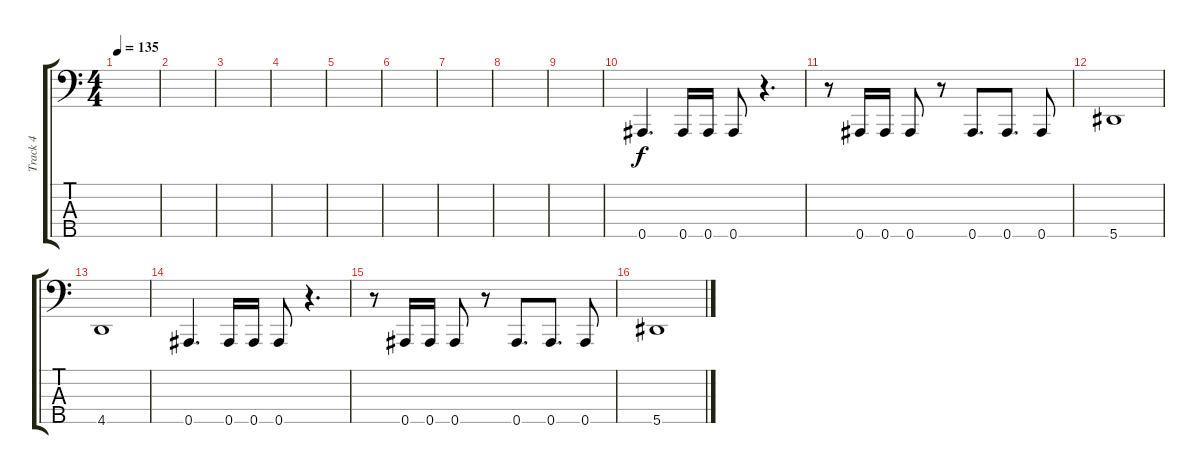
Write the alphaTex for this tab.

\track ("Track 4" "Track 4") {instrument electricbassfinger}
\staff {score tabs}
\tuning (Ab2 Eb2 Bb1 F1 Bb0) {hide}
\ts (4 4)
\tempo 135
\clef f4
\ks c
|
|
|
|
|
|
|
|
|
0.5.4{d volume 14} 0.5.16 0.5.16 0.5.8 r.4{d} |
r.8 0.5.16 0.5.16 0.5.8 r.8 0.5.8{d} 0.5.8{d} 0.5.8 |
5.5.1 |
4.5.1 |
0.5.4{d} 0.5.16 0.5.16 0.5.8 r.4{d} |
r.8 0.5.16 0.5.16 0.5.8 r.8 0.5.8{d} 0.5.8{d} 0.5.8 |
5.5.1
